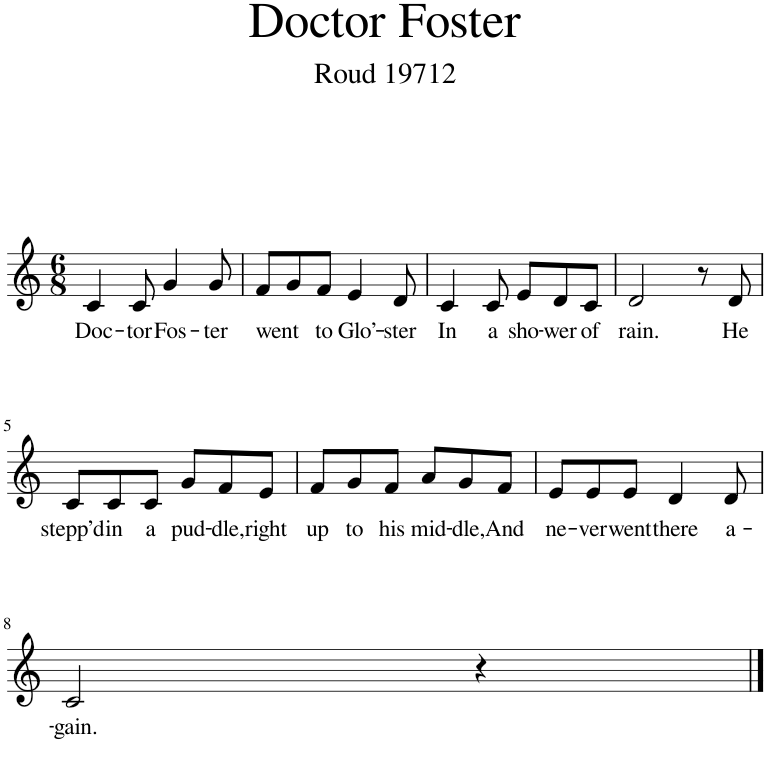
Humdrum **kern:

**kern	**text
*part1	*part1
*staff1	*staff1
*I"Piano	*
*I'Pno.	*
*clefG2	*
*k[]	*
*M6/8	*
=1	=1
!	!LO:LY:b
4c/	Doc-
!	!LO:LY:b
8c/	-tor
!	!LO:LY:b
4g/	Fos-
!	!LO:LY:b
8g/	-ter
=2	=2
!	!LO:LY:b
8f/L	went
8g/	.
!	!LO:LY:b
8f/J	to
!	!LO:LY:b
4e/	Glo’-
!	!LO:LY:b
8d/	-ster
=3	=3
!	!LO:LY:b
4c/	In
!	!LO:LY:b
8c/	a
!	!LO:LY:b
8e/L	sho-
!	!LO:LY:b
8d/	-wer
!	!LO:LY:b
8c/J	of
=4	=4
!	!LO:LY:b
2d/	rain.
8r	.
!	!LO:LY:b
8d/	He
!!LO:LB:g=z
=5	=5
!	!LO:LY:b
8c/L	stepp’d
!	!LO:LY:b
8c/	in
!	!LO:LY:b
8c/J	a
!	!LO:LY:b
8g/L	pud-
!	!LO:LY:b
8f/	-dle,
!	!LO:LY:b
8e/J	right
=6	=6
!	!LO:LY:b
8f/L	up
!	!LO:LY:b
8g/	to
!	!LO:LY:b
8f/J	his
!	!LO:LY:b
8a/L	mid-
!	!LO:LY:b
8g/	-dle,
!	!LO:LY:b
8f/J	And
=7	=7
!	!LO:LY:b
8e/L	ne-
!	!LO:LY:b
8e/	-ver
!	!LO:LY:b
8e/J	went
!	!LO:LY:b
4d/	there
!	!LO:LY:b
8d/	a-
!!LO:LB:g=z
=8	=8
!	!LO:LY:b
2c/	-gain.
4r	.
==	==
*-	*-
